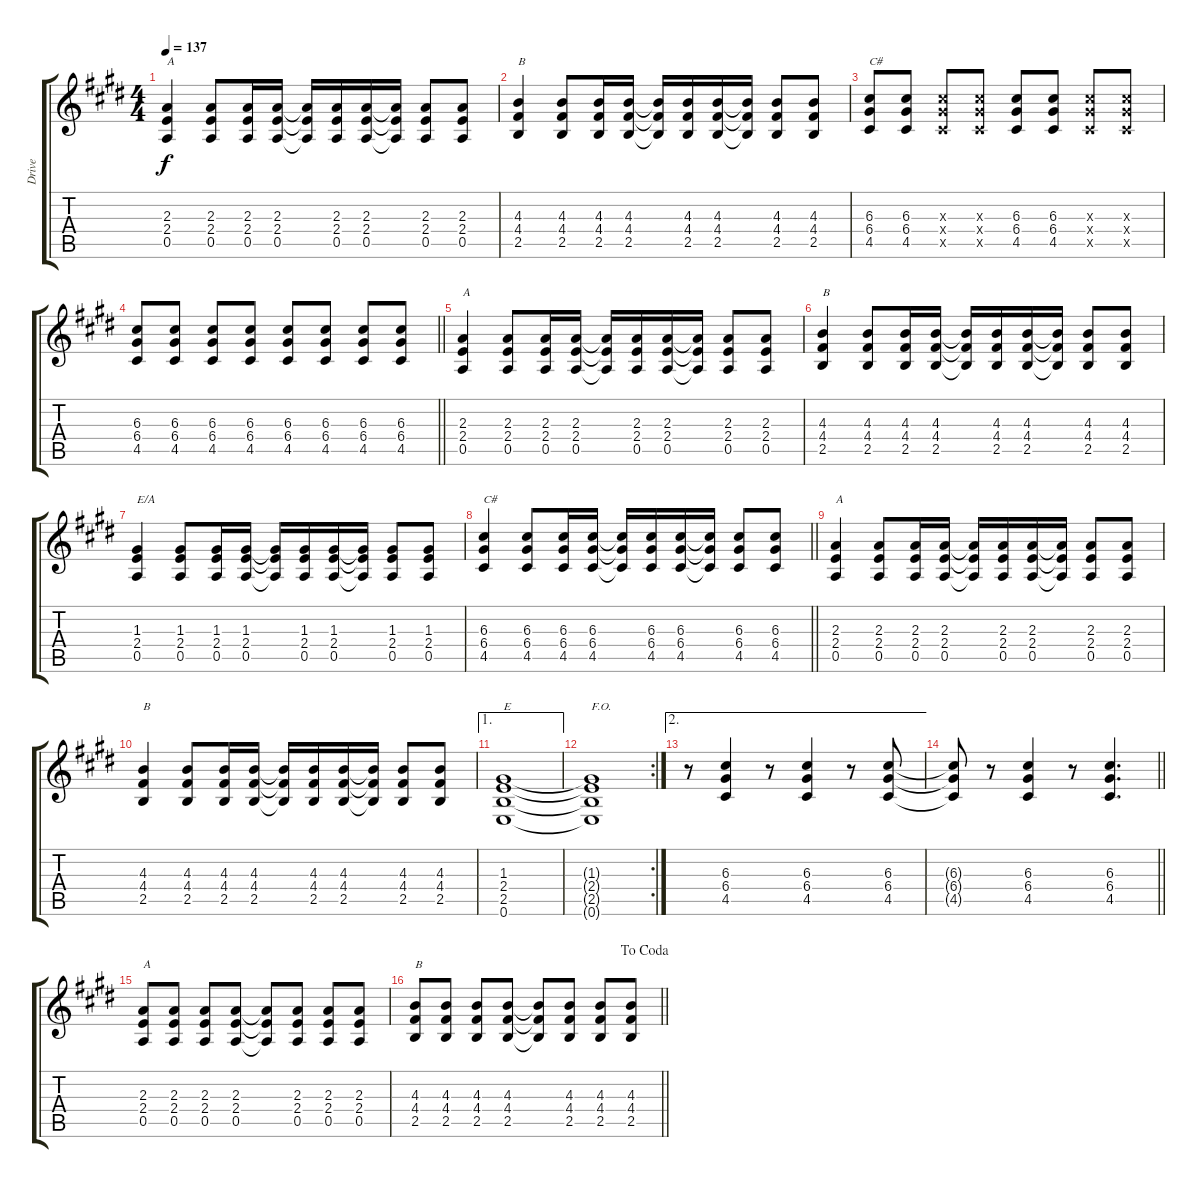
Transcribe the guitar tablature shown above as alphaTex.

\track ("Drive" "Drive") {instrument distortionguitar}
\staff {score tabs}
\tuning (E4 B3 G3 D3 A2 E2) {hide}
\ts (4 4)
\tempo 137
\clef g2
\ks e
(2.3 2.4 0.5).4{txt "A" dy f} (2.3 2.4 0.5).8 (2.3 2.4 0.5).16 (2.3 2.4 0.5).16 (2.3{t} 2.4{t} 0.5{t}).16 (2.3 2.4 0.5).16 (2.3 2.4 0.5).16 (2.3{t} 2.4{t} 0.5{t}).16 (2.3 2.4 0.5).8 (2.3 2.4 0.5).8 |
(4.3 4.4 2.5).4{txt "B"} (4.3 4.4 2.5).8 (4.3 4.4 2.5).16 (4.3 4.4 2.5).16 (4.3{t} 4.4{t} 2.5{t}).16 (4.3 4.4 2.5).16 (4.3 4.4 2.5).16 (4.3{t} 4.4{t} 2.5{t}).16 (4.3 4.4 2.5).8 (4.3 4.4 2.5).8 |
(6.3 6.4 4.5).8{txt "C#"} (6.3 6.4 4.5).8 (6.3{x} 6.4{x} 4.5{x}).8 (6.3{x} 6.4{x} 4.5{x}).8 (6.3 6.4 4.5).8 (6.3 6.4 4.5).8 (6.3{x} 6.4{x} 4.5{x}).8 (6.3{x} 6.4{x} 4.5{x}).8 |
\barLineRight lightlight
(6.3 6.4 4.5).8 (6.3 6.4 4.5).8 (6.3 6.4 4.5).8 (6.3 6.4 4.5).8 (6.3 6.4 4.5).8 (6.3 6.4 4.5).8 (6.3 6.4 4.5).8 (6.3 6.4 4.5).8 |
(2.3 2.4 0.5).4{txt "A"} (2.3 2.4 0.5).8 (2.3 2.4 0.5).16 (2.3 2.4 0.5).16 (2.3{t} 2.4{t} 0.5{t}).16 (2.3 2.4 0.5).16 (2.3 2.4 0.5).16 (2.3{t} 2.4{t} 0.5{t}).16 (2.3 2.4 0.5).8 (2.3 2.4 0.5).8 |
(4.3 4.4 2.5).4{txt "B"} (4.3 4.4 2.5).8 (4.3 4.4 2.5).16 (4.3 4.4 2.5).16 (4.3{t} 4.4{t} 2.5{t}).16 (4.3 4.4 2.5).16 (4.3 4.4 2.5).16 (4.3{t} 4.4{t} 2.5{t}).16 (4.3 4.4 2.5).8 (4.3 4.4 2.5).8 |
(1.3 2.4 0.5).4{txt "E/A"} (1.3 2.4 0.5).8 (1.3 2.4 0.5).16 (1.3 2.4 0.5).16 (1.3{t} 2.4{t} 0.5{t}).16 (1.3 2.4 0.5).16 (1.3 2.4 0.5).16 (1.3{t} 2.4{t} 0.5{t}).16 (1.3 2.4 0.5).8 (1.3 2.4 0.5).8 |
\barLineRight lightlight
(6.3 6.4 4.5).4{txt "C#"} (6.3 6.4 4.5).8 (6.3 6.4 4.5).16 (6.3 6.4 4.5).16 (6.3{t} 6.4{t} 4.5{t}).16 (6.3 6.4 4.5).16 (6.3 6.4 4.5).16 (6.3{t} 6.4{t} 4.5{t}).16 (6.3 6.4 4.5).8 (6.3 6.4 4.5).8 |
(2.3 2.4 0.5).4{txt "A"} (2.3 2.4 0.5).8 (2.3 2.4 0.5).16 (2.3 2.4 0.5).16 (2.3{t} 2.4{t} 0.5{t}).16 (2.3 2.4 0.5).16 (2.3 2.4 0.5).16 (2.3{t} 2.4{t} 0.5{t}).16 (2.3 2.4 0.5).8 (2.3 2.4 0.5).8 |
(4.3 4.4 2.5).4{txt "B"} (4.3 4.4 2.5).8 (4.3 4.4 2.5).16 (4.3 4.4 2.5).16 (4.3{t} 4.4{t} 2.5{t}).16 (4.3 4.4 2.5).16 (4.3 4.4 2.5).16 (4.3{t} 4.4{t} 2.5{t}).16 (4.3 4.4 2.5).8 (4.3 4.4 2.5).8 |
\ae 1
(1.3 2.4 2.5 0.6).1{txt "E"} |
\rc 2
(1.3{t} 2.4{t} 2.5{t} 0.6{t}).1{txt "F.O."} |
\ae 2
r.8 (6.3 6.4 4.5).4 r.8 (6.3 6.4 4.5).4 r.8 (6.3 6.4 4.5).8 |
\barLineRight lightlight
(6.3{t} 6.4{t} 4.5{t}).8 r.8 (6.3 6.4 4.5).4 r.8 (6.3 6.4 4.5).4{d} |
(2.3 2.4 0.5).8{txt "A"} (2.3 2.4 0.5).8 (2.3 2.4 0.5).8 (2.3 2.4 0.5).8 (2.3{t} 2.4{t} 0.5{t}).8 (2.3 2.4 0.5).8 (2.3 2.4 0.5).8 (2.3 2.4 0.5).8 |
\jump dacoda
\barLineRight lightlight
(4.3 4.4 2.5).8{txt "B"} (4.3 4.4 2.5).8 (4.3 4.4 2.5).8 (4.3 4.4 2.5).8 (4.3{t} 4.4{t} 2.5{t}).8 (4.3 4.4 2.5).8 (4.3 4.4 2.5).8 (4.3 4.4 2.5).8
